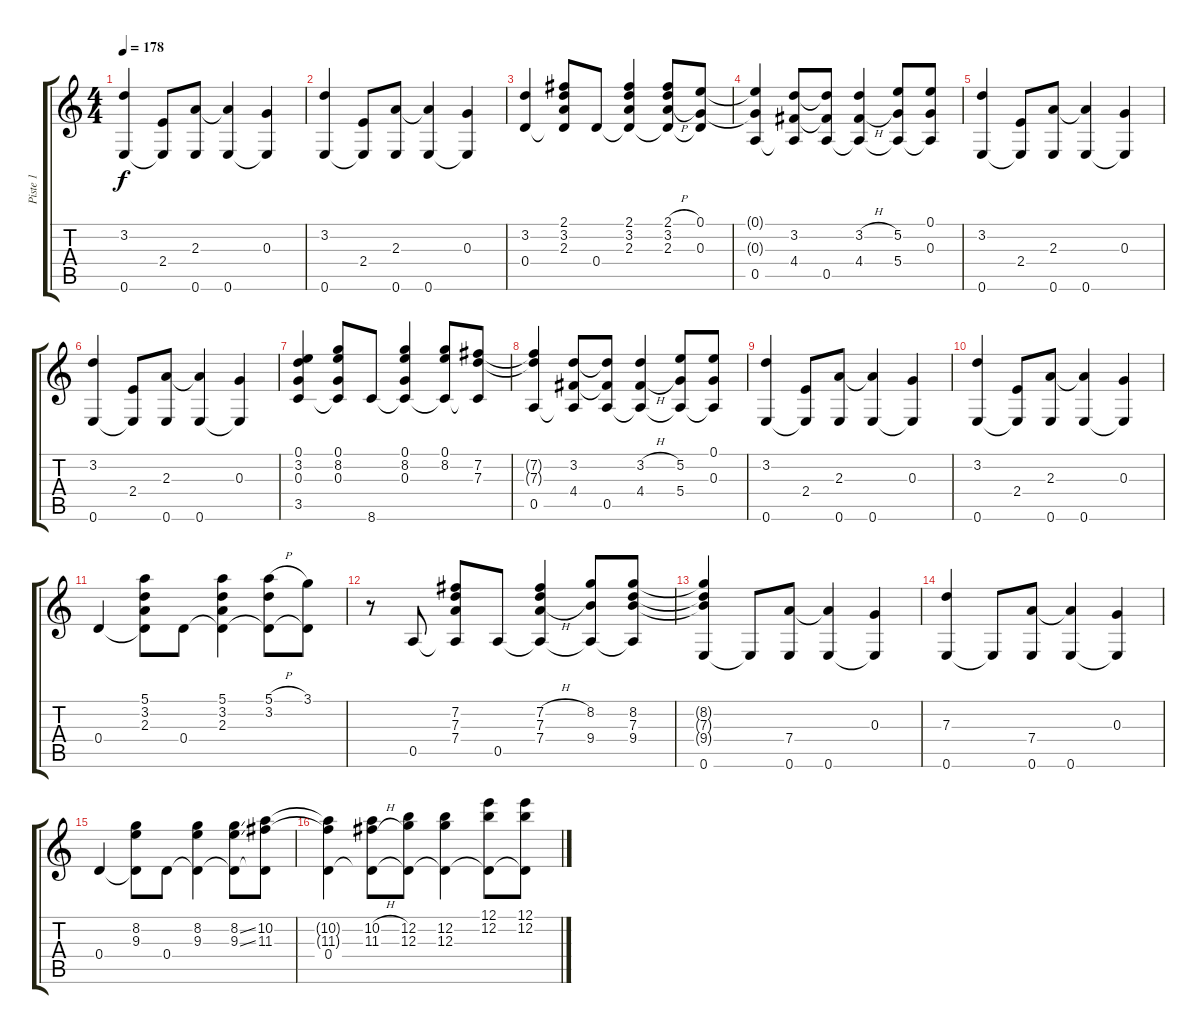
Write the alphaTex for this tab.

\track ("Piste 1" "Piste 1") {instrument acousticguitarsteel}
\staff {score tabs}
\tuning (E4 B3 G3 D3 A2 E2) {hide}
\ts (4 4)
\tempo 178
\clef g2
\ks c
(3.2 0.6).4{dy f} (2.4 0.6{t}).8 (2.3 0.6).8 (2.3{t} 0.6).4 (0.3 0.6{t}).4 |
(3.2 0.6).4 (2.4 0.6{t}).8 (2.3 0.6).8 (2.3{t} 0.6).4 (0.3 0.6{t}).4 |
(3.2 0.4).4 (2.1 3.2 2.3 0.4{t}).8 0.4.8 (2.1 3.2 2.3 0.4{t}).4 (2.1{h} 3.2 2.3{h} 0.4{t}).8 (0.1 0.3 0.4{t}).8 |
(0.1{t} 0.3{t} 0.5).4 (3.2 4.4 0.5{t}).8 (3.2{t} 4.4{t} 0.5).8 (3.2{h} 4.4{h} 0.5{t}).4 (5.2 5.4 0.5{t}).8 (0.1 0.3 0.5{t}).8 |
(3.2 0.6).4 (2.4 0.6{t}).8 (2.3 0.6).8 (2.3{t} 0.6).4 (0.3 0.6{t}).4 |
(3.2 0.6).4 (2.4 0.6{t}).8 (2.3 0.6).8 (2.3{t} 0.6).4 (0.3 0.6{t}).4 |
(0.1 3.2 0.3 3.5).4 (0.1 8.2 0.3 3.5{t}).8 8.6.8 (0.1 8.2 0.3 8.6{t}).4 (0.1 8.2 8.6{t}).8 (7.2 7.3 8.6{t}).8 |
(7.2{t} 7.3{t} 0.5).4 (3.2 4.4 0.5{t}).8 (3.2{t} 4.4{t} 0.5).8 (3.2{h} 4.4{h} 0.5{t}).4 (5.2 5.4 0.5{t}).8 (0.1 0.3 0.5{t}).8 |
(3.2 0.6).4 (2.4 0.6{t}).8 (2.3 0.6).8 (2.3{t} 0.6).4 (0.3 0.6{t}).4 |
(3.2 0.6).4 (2.4 0.6{t}).8 (2.3 0.6).8 (2.3{t} 0.6).4 (0.3 0.6{t}).4 |
0.4.4 (5.1 3.2 2.3 0.4{t}).8 0.4.8 (5.1 3.2 2.3 0.4{t}).4 (5.1{h} 3.2 0.4{t}).8 (3.1 0.4{t}).8 |
r.8 0.5.8 (7.2 7.3 7.4 0.5{t}).8 0.5.8 (7.2{h} 7.3 7.4{h} 0.5{t}).4 (8.2 9.4 0.5{t}).8 (8.2 7.3 9.4 0.5{t}).8 |
(8.2{t} 7.3{t} 9.4{t} 0.6).4 0.6{t}.8 (7.4 0.6).8 (7.4{t} 0.6).4 (0.3 0.6{t}).4 |
(7.3 0.6).4 0.6{t}.8 (7.4 0.6).8 (7.4{t} 0.6).4 (0.3 0.6{t}).4 |
0.4.4 (8.2 9.3 0.4{t}).8 0.4.8 (8.2 9.3 0.4{t}).4 (8.2{ss} 9.3{ss} 0.4{t}).8 (10.2 11.3 0.4{t}).8 |
(10.2{t} 11.3{t} 0.4).4 (10.2{h} 11.3{h} 0.4{t}).8 (12.2 12.3 0.4{t}).8 (12.2 12.3 0.4{t}).4 (12.1 12.2 0.4{t}).8 (12.1 12.2 0.4{t}).8
